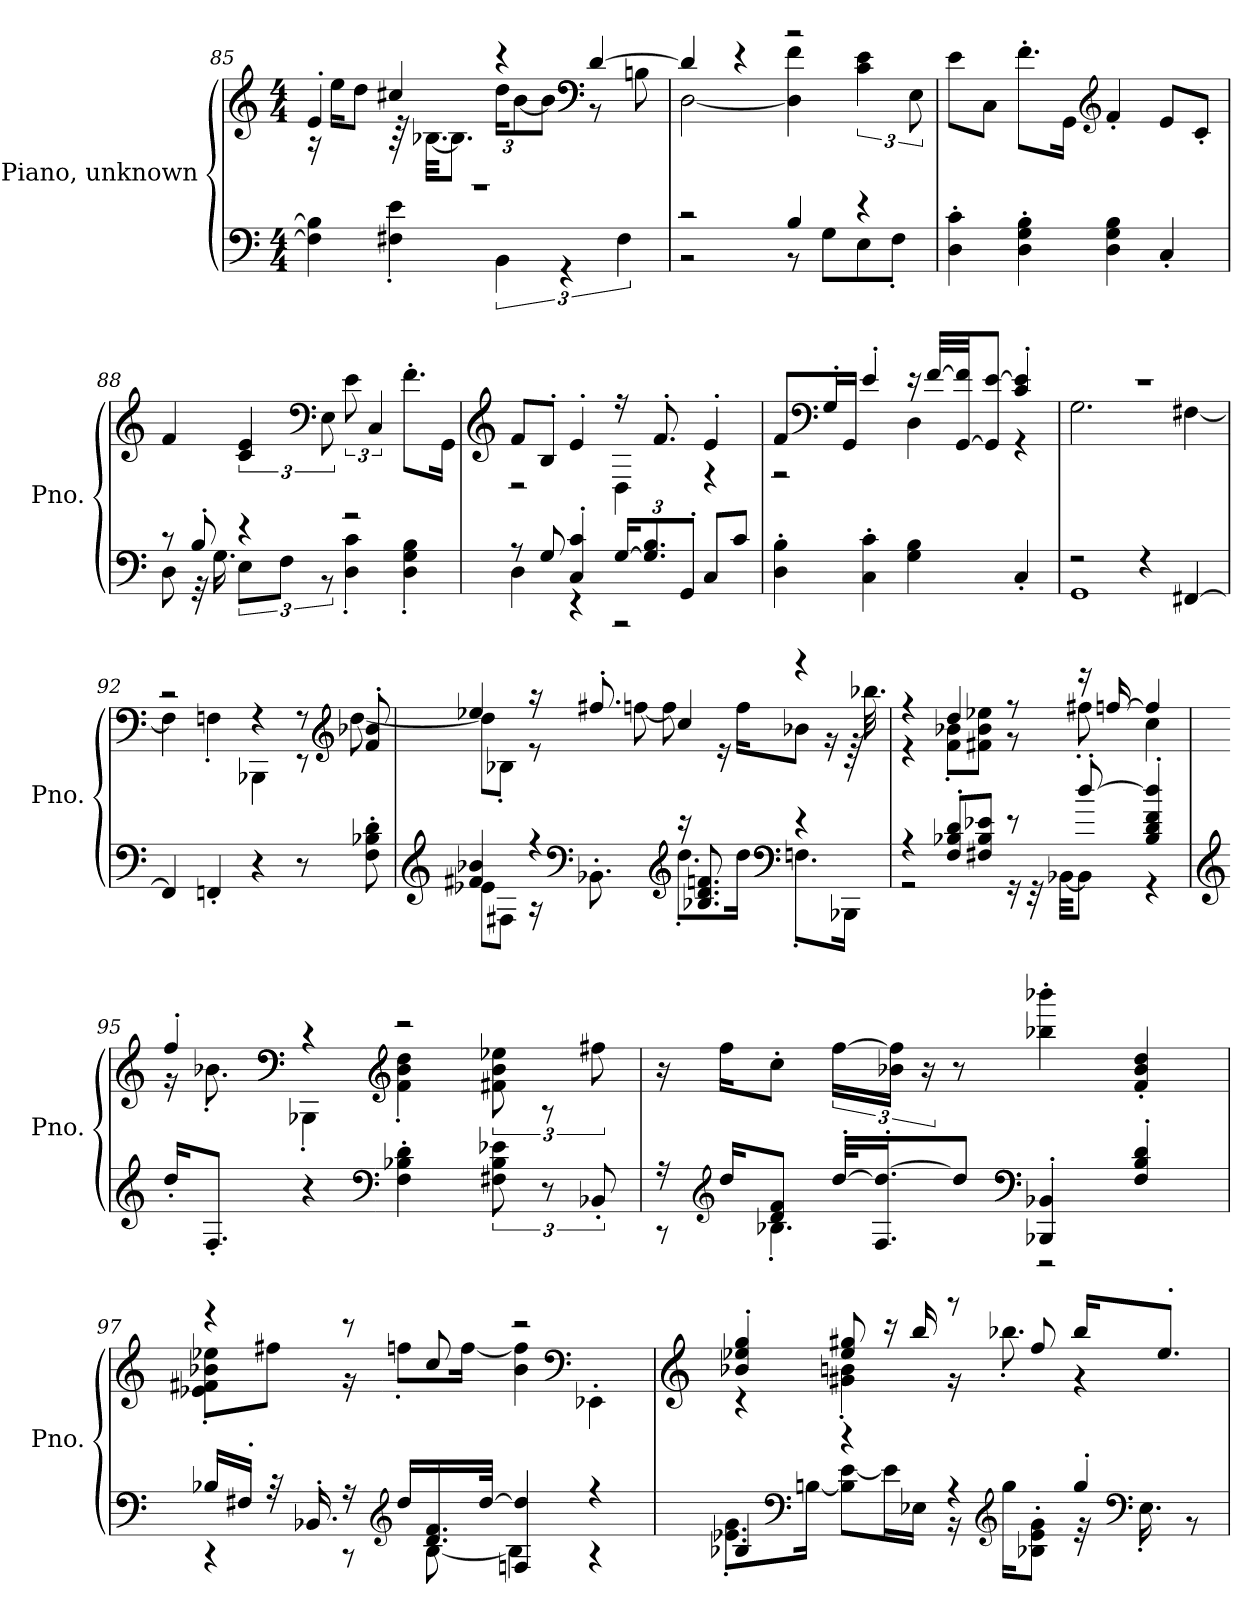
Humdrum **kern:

**kern	**kern
*part1	*part1
*staff2	*staff1
*I"Piano, unknown	*
*I'Pno.	*
!!LO:LB:g=z
*clefF4	*clefG2
*k[]	*k[]
*M4/4	*M4/4
=85	=85
*^	*^
1r	4F#\] 4B-\]	4e'/	16r
.	.	.	16ee\KL
.	.	.	8dd\J
.	4F#X\' 4e\'	4cc#X/	64r
.	.	.	[32.B-X\KKL
.	.	.	8.B-\J]
*	*	*	*Xbrackettup
.	6BB\	4r	24dd\KL
.	.	.	[12b\
.	.	.	8b\J]
.	6r	.	.
*	*	*clefF4	*
.	.	[4d/	8r
.	6F#\	.	.
.	.	.	8Bn\
=86	=86	=86	=86
2r	2r	4d/]	[2D\
.	.	4r	.
4B/	8r	2r	4D\] 4f\
.	8G\L	.	.
*	*	*	*brackettup
4r	8E\	.	6c\ 6e\
.	8F'\J	.	.
.	.	.	12E\
*v	*v	*	*
*	*v	*v
=87	=87
4D\' 4c\'	8e\L
.	8C\J
4D\' 4G\' 4B\'	8.f'\L
.	16GG\Jk
*	*clefG2
4D\ 4G\ 4B\	4f'/
4C'/	8e/L
.	8c'/J
!!LO:LB:g=z
=88	=88
*^	*
8r	8D\	4f/
8B'/	32r	.
.	16.G\	.
4r	12E\L	6c/ 6e/
.	12F\J	.
*	*	*clefF4
.	12r	12E\
2r	4D\' 4c\'	12e\
.	.	6C/
.	4D\' 4G\' 4B\'	8.f'\L
.	.	16GG\Jk
=89	=89	=89
*	*	*clefG2
*	*	*^
8r	4D\	8f/L	2r
8G/	.	8B'/J	.
4C/' 4c/'	4r	4e'/	.
*Xbrackettup	*	*	*
[24G/KL	2r	16r	4D\
12.G/] 12.B/	.	.	.
.	.	8.f'/	.
12GG'/J	.	.	.
8C/L	.	4e'/	4r
8c/J	.	.	.
*v	*v	*	*
=90	=90	=90
4D\' 4B\'	8f/L	2r
*	*clefF4	*
.	16G'/L	.
.	16GG/JJ	.
4C\' 4c\'	4e'/	.
4G\ 4B\	16r	4D\
.	[32f/LLL	.
.	[32GG/ 32f/]JJ	.
.	8GG/] [8e/J	.
4C'/	4c/' 4e/]'	4r
=91	=91	=91
*^	*	*
2r	1GG	1r	2.G\
4r	.	.	.
[4FF#X/	.	.	[4F#X\
*v	*v	*	*
!!LO:LB:g=z	!!
=92	=92	=92
4FF#/]	2r	4F#\]
4FFn'/	.	4Fn'\
4r	4r	4BBB-X\
8r	8r	8r
*	*clefG2	*
8F\' 8B-X\' 8d\'	8f/' 8b-X/'	[8dd\
=93	=93	=93
*clefG2	*	*
*^	*	*
4f#X/ 4b-X/	8e-X\L	4ee-X/	8dd\L]
.	8F#X\J	.	8B-X'\J
4r	16r	16r	8r
*clefF4	*	*	*
.	8.BB-X'\	8.ff#X'/	.
.	.	.	[8ffn\
*clefG2	*	*	*
16r	8.dd'\L	4cc/	8ff\]
8.B-X/ 8.d/ 8.fn/	.	.	.
.	.	.	16r
.	16dd\Jk	.	16ff\KL
*clefF4	*	*	*
4r	8.Fn'\L	4r	8b-X\J
.	.	.	16r
.	16BBB-X\Jk	.	64r
.	.	.	32.bb-X\
!!LO:PB:g=z	!!
=94	=94	=94	=94
4r	2r	4r	4r
8F/' 8B-X/' 8d/'L	.	4dd/	8f\' 8b-X\'L
8F#X/ 8B-/ 8e-X/J	.	.	8f#X\ 8b-\ 8ee-X\J
8r	16r	8r	8r
.	32r	.	.
.	[32BB-X\KKL	.	.
[8dd'/	8BB-\J]	16r	8ff#X'\
.	.	[16ffn/	.
4B-/' 4d/' 4f/' 4dd/]'	4r	4ff/]	4cc\
*v	*v	*	*
=95	=95	=95
*clefG2	*	*
16dd'/KL	4ff'/	16r
8.F'/J	.	8.b-X'\
*	*clefF4	*
4r	4r	4BBB-X'\
*clefF4	*clefG2	*
4F\' 4B-X\' 4d\'	2r	4f\' 4b-\' 4dd\'
*brackettup	*	*
12F#X\ 12B-\ 12e-X\	.	12f#X\ 12b-\ 12ee-X\
12r	.	12r
12BB-X'/	.	12ff#X\
*	*v	*v
!!LO:LB:g=z
=96	=96
*^	*
16r	8r	16r
*clefG2	*	*
16dd/KL	.	16ff\KL
8d/ 8f/J	4.B-X'\	8cc'\J
[32dd'/KLL	.	[24ff\LL
16.F/' 16.dd/_'J	.	.
.	.	24b-X\ 24ff\]JJ
.	.	24r
8dd/J]	.	8r
*clefF4	*	*
4BBB-X/' 4BB-X/'	2r	4bb-X\' 4bbb-X\'
4F/' 4B-/' 4d/'	.	4f/' 4b-/' 4dd/'
=97	=97	=97
*	*	*^
16B-X/LL	4r	4r	8e-X\' 8f#X\' 8b-X\' 8ee-X\'L
16F#X'/JJ	.	.	.
32r	.	.	8ff#X\J
16.BB-X'/	.	.	.
16r	8r	8r	16r
*clefG2	*	*	*
16dd/LL	.	.	8ffn'\L
16.d/ 16.f/	[8B-\	8cc/	.
.	.	.	[16ff\Jk
[32dd/JJk	.	.	.
4Fn/ 4dd/]	4B-\]	2r	4b-\ 4ff\]
*	*	*clefF4	*
4r	4r	.	4EE-X'\
!!LO:LB:g=z	!!
=98	=98	=98	=98
*	*	*clefG2	*
4B-X/	8.e-X\' 8.g\'L	4b-X/' 4ee-X/' 4gg/'	4r
*clefF4	*	*	*
.	[16Bn\Jk	.	.
4r	8B\] [8e-\L	8ee-/ 8gg#X/	4g#X\' 4bn\'
.	16e-\L]	16r	.
.	16E-X\JJ	16bb/	.
4r	16r	8r	16r
*clefG2	*	*	*
.	16gg\KL	.	8.bb-X'\
.	8B-X\' 8e-\' 8g\'J	8ff/	.
4gg'/	32r	16bb-/KL	4r
*clefF4	*	*	*
.	16.E-'\	.	.
.	.	8.ee-'/J	.
.	8r	.	.
*v	*v	*	*
*	*v	*v
=	=
*-	*-
